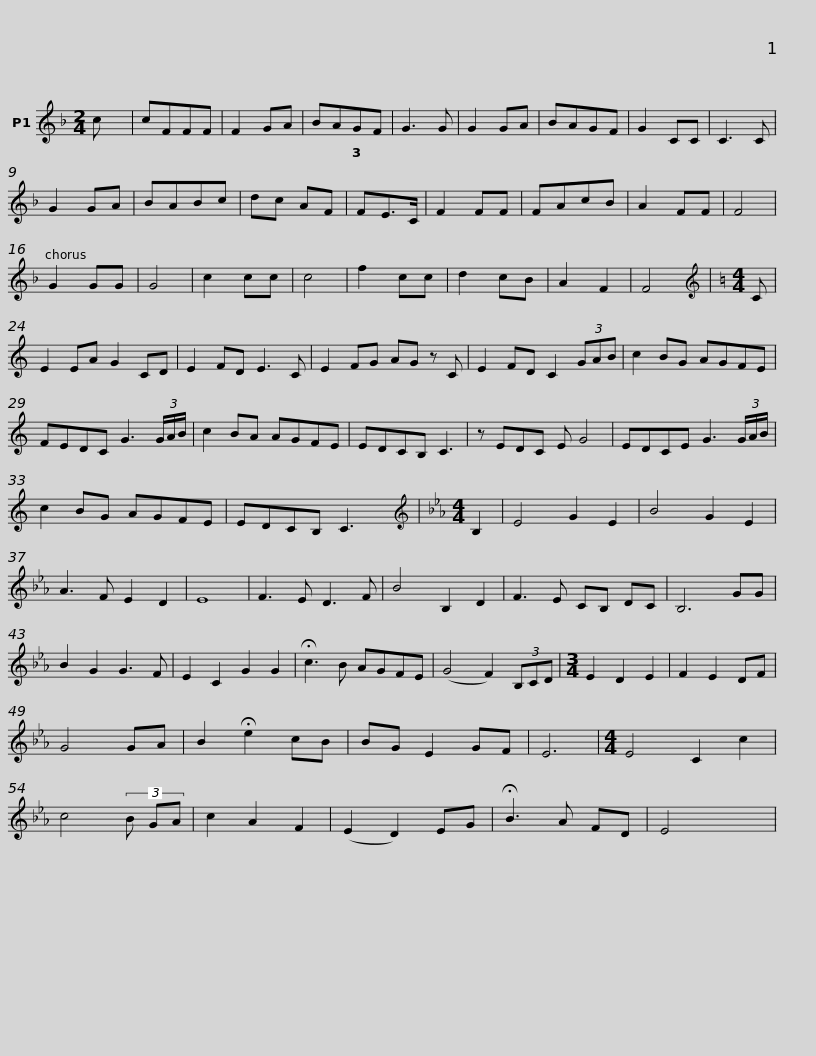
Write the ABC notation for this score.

X:1
L:1/8
M:2/4
I:linebreak $
K:F
V:1 treble
V:1
 c x | cFFF | F2 GA | BAGF | G3 G | %5
 G2 GA | BAGF | G2 CC |$ C3 C | G2 GA | %10
 BABc | dc AF | FE>C | F2 FF | FAcB | %15
 A2 FF |$ F4 | G2 GG | G4 | c2 cc | %20
 c4 | f2 cc | d2 cB | A2 F2 | F4 | %25
[K:C][M:4/4][K:treble] C | E2 EA G2 CD | E2 FD E3 C |$ E2 FG AG z C | E2 FD C2 (3GAB |$ %30
 c2 BG AGFE | FEDC G3 (3G/A/B/ | c2 BA AGFE | EDCB, C3 |$ z EDC E G4 | %35
 EDCE G3 (3G/A/B/ | c2 BG AGFE | EDCB, C3 x |[K:Eb][M:4/4][K:treble] B,2 | E4 G2 E2 | %40
 B4 G2 E2 |$ A3 F E2 D2 | E8 | F3 E D3 F | B4 B,2 D2 |$ %45
 F3 E CB, DC | B,6 GG | B2 G2 G3 F | E2 C2 G2 G2 | !fermata!c3 B AGFE |$ %50
 (G4 F2) (3B,CD |[M:3/4] E2 D2 E2 | F2 E2 DF | G4 GA | B2 !fermata!e2 cB | %55
 BG E2 GF |$ E6 |[M:4/4] E4 C2 c2 | c4 (3B GA | c2 A2 F2 | %60
 (E2 D2) EG | !fermata!B3 A FD | E4 x4 | %63
